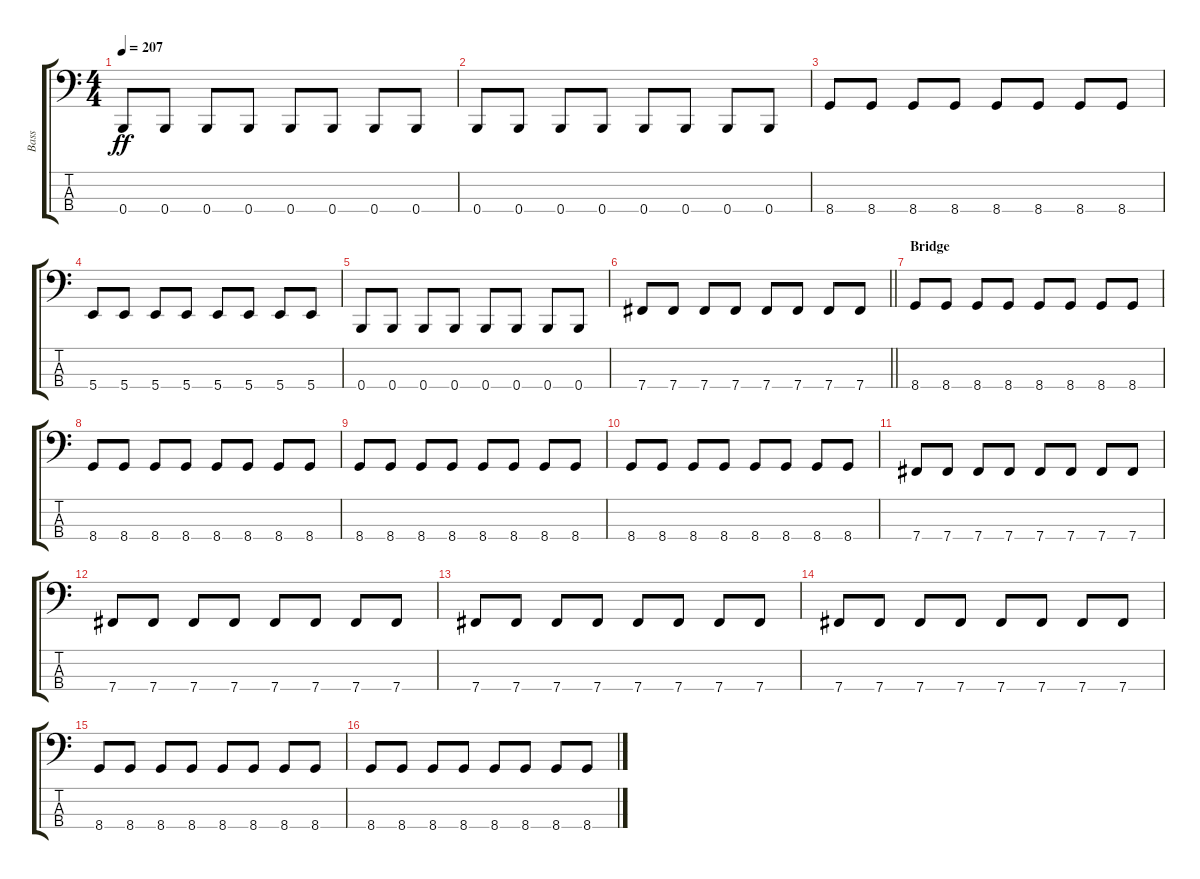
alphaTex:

\track ("Bass" "Bass") {instrument electricbassfinger}
\staff {score tabs}
\tuning (D2 A1 E1 B0) {hide}
\ts (4 4)
\tempo 207
\clef f4
\ks c
0.4.8{dy ff} 0.4.8 0.4.8 0.4.8 0.4.8 0.4.8 0.4.8 0.4.8 |
0.4.8 0.4.8 0.4.8 0.4.8 0.4.8 0.4.8 0.4.8 0.4.8 |
8.4.8 8.4.8 8.4.8 8.4.8 8.4.8 8.4.8 8.4.8 8.4.8 |
5.4.8 5.4.8 5.4.8 5.4.8 5.4.8 5.4.8 5.4.8 5.4.8 |
0.4.8 0.4.8 0.4.8 0.4.8 0.4.8 0.4.8 0.4.8 0.4.8 |
\barLineRight lightlight
7.4.8 7.4.8 7.4.8 7.4.8 7.4.8 7.4.8 7.4.8 7.4.8 |
\section ("" "Bridge")
8.4.8 8.4.8 8.4.8 8.4.8 8.4.8 8.4.8 8.4.8 8.4.8 |
8.4.8 8.4.8 8.4.8 8.4.8 8.4.8 8.4.8 8.4.8 8.4.8 |
8.4.8 8.4.8 8.4.8 8.4.8 8.4.8 8.4.8 8.4.8 8.4.8 |
8.4.8 8.4.8 8.4.8 8.4.8 8.4.8 8.4.8 8.4.8 8.4.8 |
7.4.8 7.4.8 7.4.8 7.4.8 7.4.8 7.4.8 7.4.8 7.4.8 |
7.4.8 7.4.8 7.4.8 7.4.8 7.4.8 7.4.8 7.4.8 7.4.8 |
7.4.8 7.4.8 7.4.8 7.4.8 7.4.8 7.4.8 7.4.8 7.4.8 |
7.4.8 7.4.8 7.4.8 7.4.8 7.4.8 7.4.8 7.4.8 7.4.8 |
8.4.8 8.4.8 8.4.8 8.4.8 8.4.8 8.4.8 8.4.8 8.4.8 |
8.4.8 8.4.8 8.4.8 8.4.8 8.4.8 8.4.8 8.4.8 8.4.8
